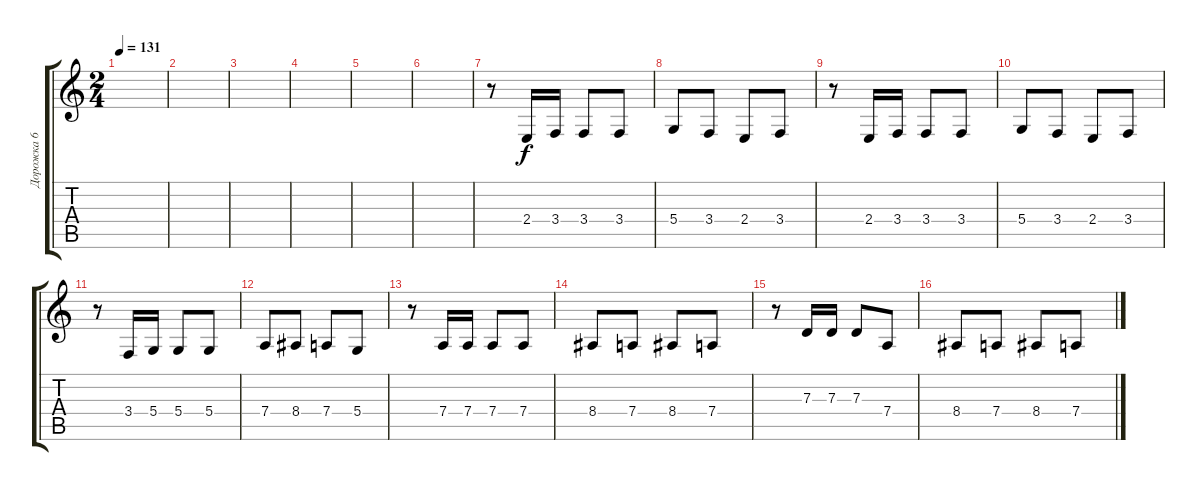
\track ("Дорожка 6" "Дорожка 6") {instrument violin}
\staff {score tabs}
\tuning (E4 B3 G3 D3 A2 E2) {hide}
\ts (2 4)
\tempo 131
\clef g2
\ks c
|
|
|
|
|
|
r.8 2.4.16 3.4.16 3.4.8 3.4.8 |
5.4.8 3.4.8 2.4.8 3.4.8 |
r.8 2.4.16 3.4.16 3.4.8 3.4.8 |
5.4.8 3.4.8 2.4.8 3.4.8 |
r.8 3.4.16 5.4.16 5.4.8 5.4.8 |
7.4.8 8.4.8 7.4.8 5.4.8 |
r.8 7.4.16 7.4.16 7.4.8 7.4.8 |
8.4.8 7.4.8 8.4.8 7.4.8 |
r.8 7.3.16 7.3.16 7.3.8 7.4.8 |
8.4.8 7.4.8 8.4.8 7.4.8
